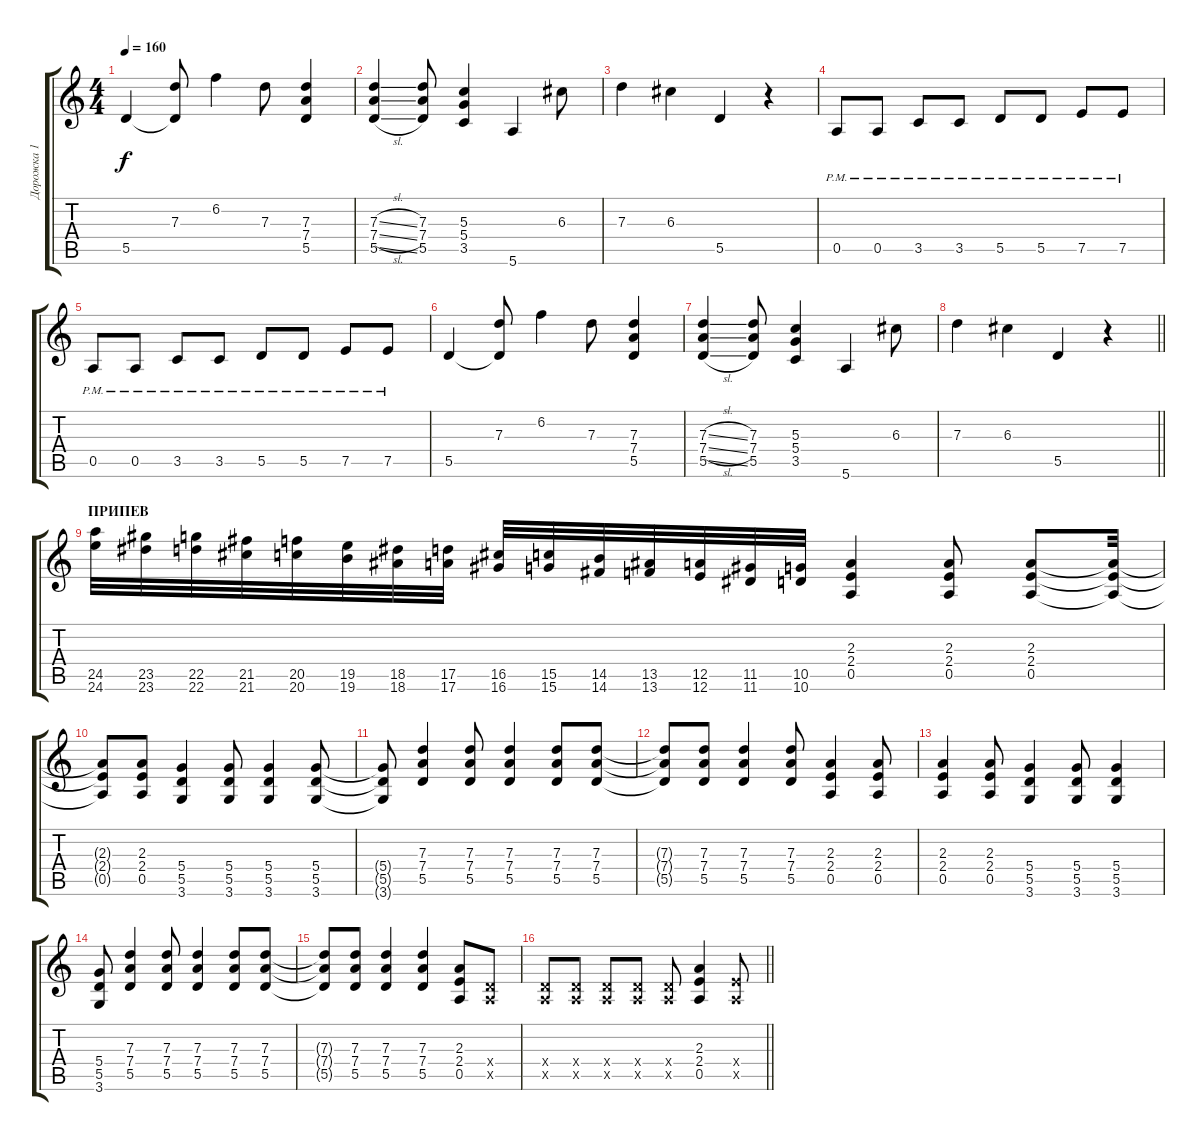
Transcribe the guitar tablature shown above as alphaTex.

\track ("Дорожка 1" "Дорожка 1") {instrument overdrivenguitar}
\staff {score tabs}
\tuning (E4 B3 G3 D3 A2 E2) {hide}
\ts (4 4)
\tempo 160
\clef g2
\ks c
5.5.4{dy f} (7.3 5.5{t}).8 6.2.4 7.3.8 (7.3 7.4 5.5).4 |
(7.3{sl} 7.4{sl} 5.5{sl}).4 (7.3 7.4 5.5).8 (5.3 5.4 3.5).4 5.6.4 6.3.8 |
7.3.4 6.3.4 5.5.4 r.4 |
0.5{pm}.8 0.5{pm}.8 3.5{pm}.8 3.5{pm}.8 5.5{pm}.8 5.5{pm}.8 7.5{pm}.8 7.5{pm}.8 |
0.5{pm}.8 0.5{pm}.8 3.5{pm}.8 3.5{pm}.8 5.5{pm}.8 5.5{pm}.8 7.5{pm}.8 7.5{pm}.8 |
5.5.4 (7.3 5.5{t}).8 6.2.4 7.3.8 (7.3 7.4 5.5).4 |
(7.3{sl} 7.4{sl} 5.5{sl}).4 (7.3 7.4 5.5).8 (5.3 5.4 3.5).4 5.6.4 6.3.8 |
\barLineRight lightlight
7.3.4 6.3.4 5.5.4 r.4 |
\section ("" "ПРИПЕВ")
(24.5 24.6).32 (23.5 23.6).32 (22.5 22.6).32 (21.5 21.6).32 (20.5 20.6).32 (19.5 19.6).32 (18.5 18.6).32 (17.5 17.6).32 (16.5 16.6).32 (15.5 15.6).32 (14.5 14.6).32 (13.5 13.6).32 (12.5 12.6).32 (11.5 11.6).32 (10.5 10.6).32 (2.3 2.4 0.5).4 (2.3 2.4 0.5).8 (2.3 2.4 0.5).8 (2.3{t} 2.4{t} 0.5{t}).32 |
(2.3{t} 2.4{t} 0.5{t}).8 (2.3 2.4 0.5).8 (5.4 5.5 3.6).4 (5.4 5.5 3.6).8 (5.4 5.5 3.6).4 (5.4 5.5 3.6).8 |
(5.4{t} 5.5{t} 3.6{t}).8 (7.3 7.4 5.5).4 (7.3 7.4 5.5).8 (7.3 7.4 5.5).4 (7.3 7.4 5.5).8 (7.3 7.4 5.5).8 |
(7.3{t} 7.4{t} 5.5{t}).8 (7.3 7.4 5.5).8 (7.3 7.4 5.5).4 (7.3 7.4 5.5).8 (2.3 2.4 0.5).4 (2.3 2.4 0.5).8 |
(2.3 2.4 0.5).4 (2.3 2.4 0.5).8 (5.4 5.5 3.6).4 (5.4 5.5 3.6).8 (5.4 5.5 3.6).4 |
(5.4 5.5 3.6).8 (7.3 7.4 5.5).4 (7.3 7.4 5.5).8 (7.3 7.4 5.5).4 (7.3 7.4 5.5).8 (7.3 7.4 5.5).8 |
(7.3{t} 7.4{t} 5.5{t}).8 (7.3 7.4 5.5).8 (7.3 7.4 5.5).4 (7.3 7.4 5.5).4 (2.3 2.4 0.5).8 (0.4{x} 0.5{x}).8 |
\barLineRight lightlight
(0.4{x} 0.5{x}).8 (0.4{x} 0.5{x}).8 (0.4{x} 0.5{x}).8 (0.4{x} 0.5{x}).8 (0.4{x} 0.5{x}).8 (2.3 2.4 0.5).4 (2.4{x} 0.5{x}).8
